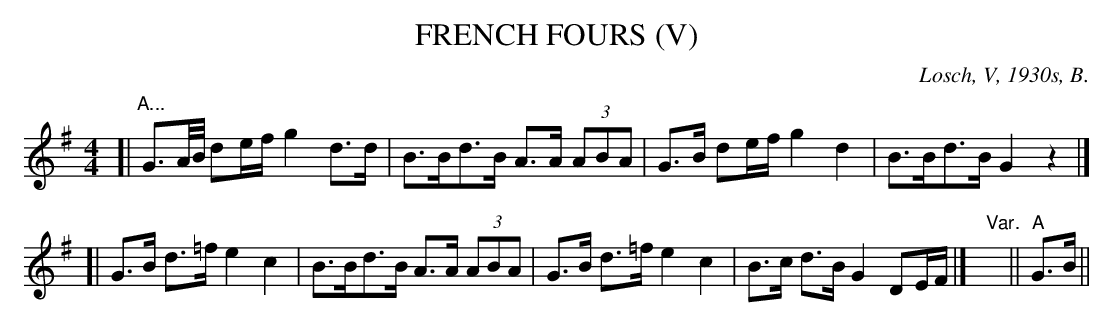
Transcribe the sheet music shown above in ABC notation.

X:1
T: FRENCH FOURS (V)
O: Losch, V, 1930s, B.
M: 4/4
L: 1/16
K: G
[| "A..."G3A/B/ d2ef g4 d3d | B3Bd3B A3A (3A2B2A2 | G3B d2ef g4 d4 | B3Bd3B G4 z4 |]
[| G3B d3=f e4 c4 | B3Bd3B A3A (3A2B2A2 | G3B d3=f e4 c4 | B3c d3B G4 D2EF |] y8 "^Var."y|| "^A"G3B ||
